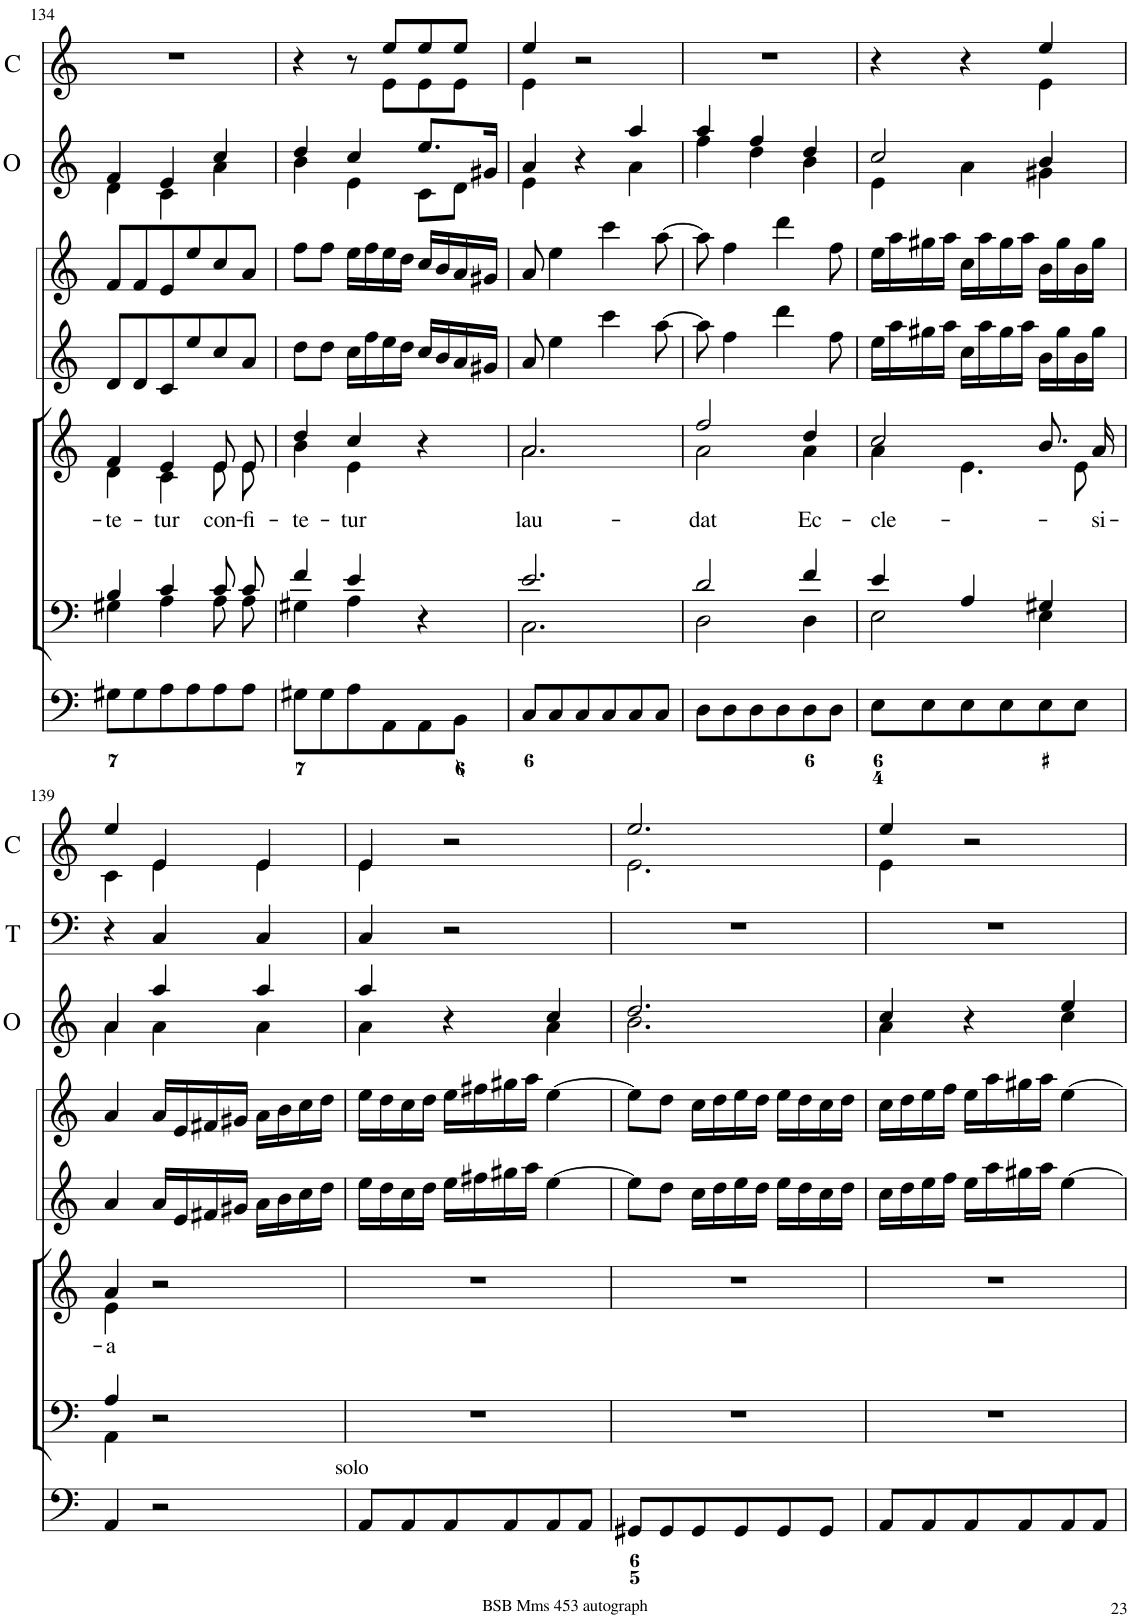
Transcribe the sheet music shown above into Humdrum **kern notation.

**kern	**kern	**kern	**text	**kern	**kern	**kern	**kern	**kern
*part8	*part7	*part6	*part6	*part5	*part4	*part3	*part2	*part1
*staff8	*staff7	*staff6	*staff6	*staff5	*staff4	*staff3	*staff2	*staff1
*I"Organ	*I"Voice	*I"Voice	*	*I"Violino 2	*I"Violino 1	*I"Oboi	*I"Timpani	*I"Clarini
*	*	*	*	*I'Vln	*I'Vln	*I'O	*I'T	*I'C
!!LO:PB:g=z
*clefF4	*clefF4	*clefG2	*	*clefG2	*clefG2	*clefG2	*clefF4	*clefG2
*k[]	*k[]	*k[]	*	*k[]	*k[]	*k[]	*k[]	*k[]
*M3/4	*M3/4	*M3/4	*	*M3/4	*M3/4	*M3/4	*M3/4	*M3/4
=134	=134	=134	=134	=134	=134	=134	=134	=134
*	*^	*	*	*	*	*	*	*
!	!	!	!	!LO:LY:b	!	!	!	!	!
*	*	*	*^	*	*	*	*^	*	*
8G#X\L	4B/	4G#X\	4f/	4d\	-te-	8d/L	8f/L	4f/	4d\	2.r	2.r
8G#\	.	.	.	.	.	8d/	8f/	.	.	.	.
!	!	!	!	!	!LO:LY:b	!	!	!	!	!	!
8A\	4c/	4A\	4e/	4c\	-tur	8c/	8e/	4e/	4c\	.	.
8A\	.	.	.	.	.	8ee/	8ee/	.	.	.	.
!	!	!	!	!	!LO:LY:b	!	!	!	!	!	!
8A\	8c/L	8A\L	8e/L	8e\L	con-	8cc/	8cc/	4cc/	4a\	.	.
!	!	!	!	!	!LO:LY:b	!	!	!	!	!	!
8A\J	8c/J	8A\J	8e/J	8e\J	-fi-	8a/J	8a/J	.	.	.	.
=135	=135	=135	=135	=135	=135	=135	=135	=135	=135	=135	=135
!	!	!	!	!	!LO:LY:b	!	!	!	!	!	!
*	*	*	*	*	*	*	*	*	*	*	*^
8G#X\L	4f/	4G#X\	4dd/	4b\	-te-	8dd\L	8ff\L	4dd/	4b\	2.r	4r	4.ryy
8G#\	.	.	.	.	.	8dd\J	8ff\J	.	.	.	.	.
!	!	!	!	!	!LO:LY:b	!	!	!	!	!	!	!
8A\	4e/	4A\	4cc/	4e\	-tur	16cc\LL	16ee\LL	4cc/	4e\	.	8r	.
.	.	.	.	.	.	16ff\	16ff\	.	.	.	.	.
8AA\	.	.	.	.	.	16ee\	16ee\	.	.	.	8ee/L	8e\L
.	.	.	.	.	.	16dd\JJ	16dd\JJ	.	.	.	.	.
8AA\	4r	4ryy	4r	4ryy	.	16cc/LL	16cc/LL	8.ee/L	8c\L	.	8ee/	8e\
.	.	.	.	.	.	16b/	16b/	.	.	.	.	.
8BB\J	.	.	.	.	.	16a/	16a/	.	8d\J	.	8ee/J	8e\J
.	.	.	.	.	.	16g#X/JJ	16g#X/JJ	16g#X/Jk	.	.	.	.
=136	=136	=136	=136	=136	=136	=136	=136	=136	=136	=136	=136	=136
!	!	!	!	!	!LO:LY:b	!	!	!	!	!	!	!
8C/L	2.e/	2.C\	2.a/	2.a\	lau-	8a/	8a/	4a/	4e\	2.r	4ee/	4e\
8C/	.	.	.	.	.	4ee\	4ee\	.	.	.	.	.
8C/	.	.	.	.	.	.	.	4r	4ryy	.	2r	2ryy
8C/	.	.	.	.	.	4ccc\	4ccc\	.	.	.	.	.
8C/	.	.	.	.	.	.	.	4aa/	4a\	.	.	.
8C/J	.	.	.	.	.	[8aa\	[8aa\	.	.	.	.	.
*	*	*	*	*	*	*	*	*	*	*	*v	*v
=137	=137	=137	=137	=137	=137	=137	=137	=137	=137	=137	=137
!	!	!	!	!	!LO:LY:b	!	!	!	!	!	!
8D\L	2d/	2D\	2ff/	2a\	-dat	8aa\]	8aa\]	4aa/	4ff\	2.r	2.r
8D\	.	.	.	.	.	4ff\	4ff\	.	.	.	.
8D\	.	.	.	.	.	.	.	4ff/	4dd\	.	.
8D\	.	.	.	.	.	4ddd\	4ddd\	.	.	.	.
!	!	!	!	!	!LO:LY:b	!	!	!	!	!	!
8D\	4f/	4D\	4dd/	4a\	Ec-	.	.	4dd/	4b\	.	.
8D\J	.	.	.	.	.	8ff\	8ff\	.	.	.	.
=138	=138	=138	=138	=138	=138	=138	=138	=138	=138	=138	=138
!	!	!	!	!	!LO:LY:b	!	!	!	!	!	!
*	*	*	*	*	*	*	*	*	*	*	*^
8E\L	4e/	2E\	2cc/	4a\	-cle-	16ee\LL	16ee\LL	2cc/	4e\	2.r	4r	2ryy
.	.	.	.	.	.	16aa\	16aa\	.	.	.	.	.
8E\	.	.	.	.	.	16gg#X\	16gg#X\	.	.	.	.	.
.	.	.	.	.	.	16aa\JJ	16aa\JJ	.	.	.	.	.
8E\	4A/	.	.	4.e\	.	16cc\LL	16cc\LL	.	4a\	.	4r	.
.	.	.	.	.	.	16aa\	16aa\	.	.	.	.	.
8E\	.	.	.	.	.	16gg#\	16gg#\	.	.	.	.	.
.	.	.	.	.	.	16aa\JJ	16aa\JJ	.	.	.	.	.
8E\	4G#X/	4E\	8.b/L	.	.	16b\LL	16b\LL	4b/	4g#X\	.	4ee/	4e\
.	.	.	.	.	.	16gg#\	16gg#\	.	.	.	.	.
8E\J	.	.	.	8e\	.	16b\	16b\	.	.	.	.	.
!	!	!	!	!	!LO:LY:b	!	!	!	!	!	!	!
.	.	.	16a/Jk	.	-si-	16gg#\JJ	16gg#\JJ	.	.	.	.	.
!!LO:LB:g=z	!!
=139	=139	=139	=139	=139	=139	=139	=139	=139	=139	=139	=139	=139
!	!	!	!	!	!LO:LY:b	!	!	!	!	!	!	!
4AA/	4A/	4AA\	4a/	4e\	-a	4a/	4a/	4a/	4a\	4r	4ee/	4c\
2r	2r	2ryy	2r	2ryy	.	16a/LL	16a/LL	4aa/	4a\	4C/	4e/	4e\
.	.	.	.	.	.	16e/	16e/	.	.	.	.	.
.	.	.	.	.	.	16f#X/	16f#X/	.	.	.	.	.
.	.	.	.	.	.	16g#X/JJ	16g#X/JJ	.	.	.	.	.
.	.	.	.	.	.	16a\LL	16a\LL	4aa/	4a\	4C/	4e/	4e\
.	.	.	.	.	.	16b\	16b\	.	.	.	.	.
.	.	.	.	.	.	16cc\	16cc\	.	.	.	.	.
.	.	.	.	.	.	16dd\JJ	16dd\JJ	.	.	.	.	.
*	*v	*v	*	*	*	*	*	*	*	*	*	*
*	*	*v	*v	*	*	*	*	*	*	*	*
=140	=140	=140	=140	=140	=140	=140	=140	=140	=140	=140
!LO:TX:a:t=solo	!	!	!	!	!	!	!	!	!	!
8AA/L	2.r	2.r	.	16ee\LL	16ee\LL	4aa/	4a\	4C/	4e/	4e\
.	.	.	.	16dd\	16dd\	.	.	.	.	.
8AA/	.	.	.	16cc\	16cc\	.	.	.	.	.
.	.	.	.	16dd\JJ	16dd\JJ	.	.	.	.	.
8AA/	.	.	.	16ee\LL	16ee\LL	4r	4ryy	2r	2r	2ryy
.	.	.	.	16ff#X\	16ff#X\	.	.	.	.	.
8AA/	.	.	.	16gg#X\	16gg#X\	.	.	.	.	.
.	.	.	.	16aa\JJ	16aa\JJ	.	.	.	.	.
8AA/	.	.	.	[4ee\	[4ee\	4cc/	4a\	.	.	.
8AA/J	.	.	.	.	.	.	.	.	.	.
=141	=141	=141	=141	=141	=141	=141	=141	=141	=141	=141
8GG#X/L	2.r	2.r	.	8ee\L]	8ee\L]	2.dd/	2.b\	2.r	2.ee/	2.e\
8GG#/	.	.	.	8dd\J	8dd\J	.	.	.	.	.
8GG#/	.	.	.	16cc\LL	16cc\LL	.	.	.	.	.
.	.	.	.	16dd\	16dd\	.	.	.	.	.
8GG#/	.	.	.	16ee\	16ee\	.	.	.	.	.
.	.	.	.	16dd\JJ	16dd\JJ	.	.	.	.	.
8GG#/	.	.	.	16ee\LL	16ee\LL	.	.	.	.	.
.	.	.	.	16dd\	16dd\	.	.	.	.	.
8GG#/J	.	.	.	16cc\	16cc\	.	.	.	.	.
.	.	.	.	16dd\JJ	16dd\JJ	.	.	.	.	.
=142	=142	=142	=142	=142	=142	=142	=142	=142	=142	=142
8AA/L	2.r	2.r	.	16cc\LL	16cc\LL	4cc/	4a\	2.r	4ee/	4e\
.	.	.	.	16dd\	16dd\	.	.	.	.	.
8AA/	.	.	.	16ee\	16ee\	.	.	.	.	.
.	.	.	.	16ff\JJ	16ff\JJ	.	.	.	.	.
8AA/	.	.	.	16ee\LL	16ee\LL	4r	4ryy	.	2r	2ryy
.	.	.	.	16aa\	16aa\	.	.	.	.	.
8AA/	.	.	.	16gg#X\	16gg#X\	.	.	.	.	.
.	.	.	.	16aa\JJ	16aa\JJ	.	.	.	.	.
8AA/	.	.	.	[4ee\	[4ee\	4ee/	4cc\	.	.	.
8AA/J	.	.	.	.	.	.	.	.	.	.
*	*	*	*	*	*	*v	*v	*	*v	*v
=	=	=	=	=	=	=	=	=
*-	*-	*-	*-	*-	*-	*-	*-	*-
